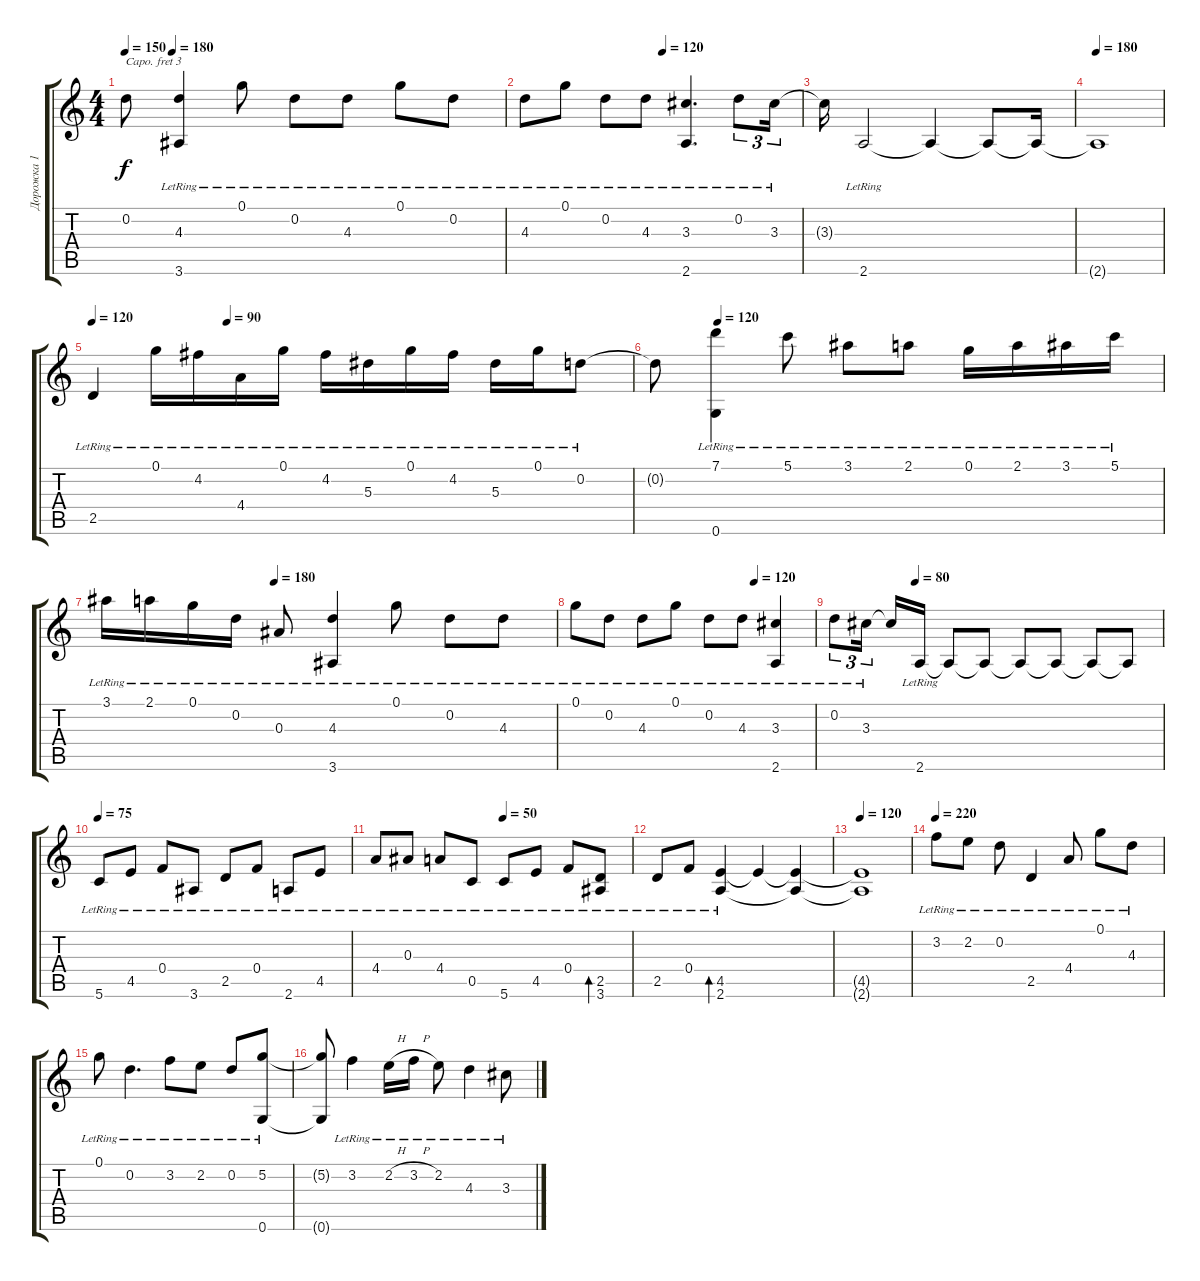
\track ("Дорожка 1" "Дорожка 1") {instrument acousticguitarsteel}
\staff {score tabs}
\capo 3
\tuning (E4 B3 G3 D3 A2 E2) {hide}
\ts (4 4)
\tempo 150
\tempo (180 0.125)
\clef g2
\ks c
0.2{t}.8{dy f} (4.3{lr} 3.6{lr}).4 0.1{lr}.8 0.2{lr}.8 4.3{lr}.8 0.1{lr}.8 0.2{lr}.8 |
\tempo (120 0.5)
4.3{lr}.8 0.1{lr}.8 0.2{lr}.8 4.3{lr}.8 (3.3{lr} 2.6{lr}).4{d} 0.2{lr}.8{tu (3 2)} 3.3{lr}.16{tu (3 2)} |
3.3{t}.16 2.6{lr}.2 2.6{t}.4 2.6{t}.8 2.6{t}.16 |
\tempo 180
2.6{t}.1 |
\tempo 120
\tempo (90 0.25)
2.5{lr}.4 0.1{lr}.16 4.2{lr}.16 4.4{lr}.16 0.1{lr}.16 4.2{lr}.16 5.3{lr}.16 0.1{lr}.16 4.2{lr}.16 5.3{lr}.16 0.1{lr}.16 0.2{lr}.8 |
\tempo (120 0.125)
0.2{t}.8 (7.1{lr} 0.6{lr}).4 5.1{lr}.8 3.1{lr}.8 2.1{lr}.8 0.1{lr}.16 2.1{lr}.16 3.1{lr}.16 5.1{lr}.16 |
\tempo (180 0.375)
3.1{lr}.16 2.1{lr}.16 0.1{lr}.16 0.2{lr}.16 0.3{lr}.8 (4.3{lr} 3.6{lr}).4 0.1{lr}.8 0.2{lr}.8 4.3{lr}.8 |
\tempo (120 0.75)
0.1{lr}.8 0.2{lr}.8 4.3{lr}.8 0.1{lr}.8 0.2{lr}.8 4.3{lr}.8 (3.3{lr} 2.6{lr}).4 |
\tempo (80 0.25)
0.2{lr}.8{tu (3 2)} 3.3{lr}.16{tu (3 2) beam splitsecondary} 3.3{t}.16 2.6{lr}.16 2.6{t}.8 2.6{t}.8 2.6{t}.8 2.6{t}.8 2.6{t}.8 2.6{t}.8 |
\tempo 75
5.6{lr}.8 4.5{lr}.8 0.4{lr}.8 3.6{lr}.8 2.5{lr}.8 0.4{lr}.8 2.6{lr}.8 4.5{lr}.8 |
\tempo (50 0.5)
4.4{lr}.8 0.3{lr}.8 4.4{lr}.8 0.5{lr}.8 5.6{lr}.8{volume 9} 4.5{lr}.8 0.4{lr}.8 (2.5{lr} 3.6{lr}).8{bd 480} |
2.5{lr}.8 0.4{lr}.8 (4.5{lr} 2.6{lr}).4{bd 480} 4.5{t}.4 (4.5{t} 2.6{t}).4 |
\tempo 120
(4.5{t} 2.6{t}).1 |
\tempo 220
3.2{lr}.8 2.2{lr}.8 0.2{lr}.8 2.5{lr}.4 4.4{lr}.8 0.1{lr}.8 4.3{lr}.8 |
0.1{lr}.8 0.2{lr}.4{d} 3.2{lr}.8 2.2{lr}.8 0.2{lr}.8 (5.2 0.6{lr}).8 |
(5.2{t} 0.6{t}).8 3.2{lr}.4 2.2{h lr}.16 3.2{h lr}.16 2.2{lr}.8 4.3{lr}.4 3.3{lr}.8
